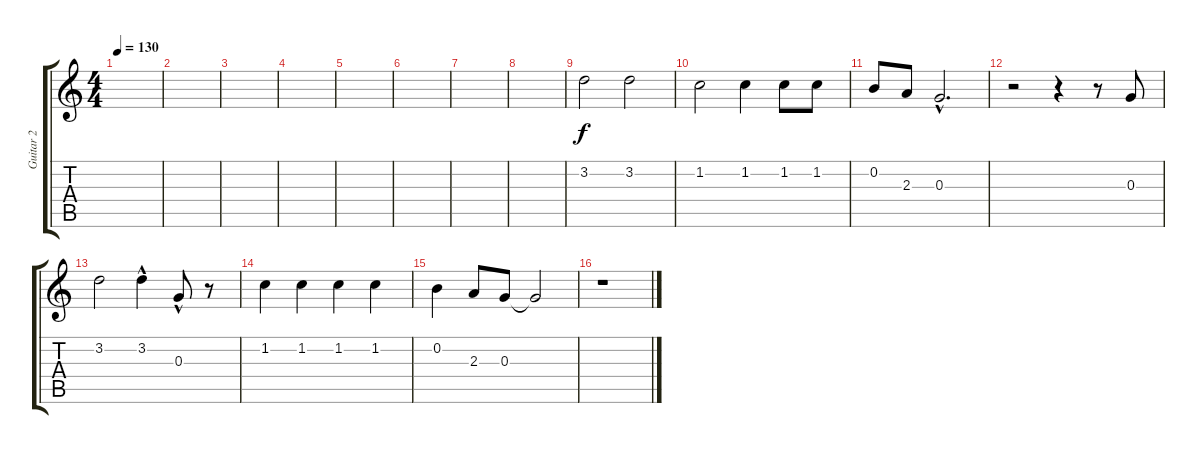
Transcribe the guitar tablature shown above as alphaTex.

\track ("Guitar 2" "Guitar 2") {instrument electricguitarclean}
\staff {score tabs}
\tuning (E4 B3 G3 D3 A2 E2) {hide}
\ts (4 4)
\tempo 130
\clef g2
\ks c
|
|
|
|
|
|
|
|
3.2.2 3.2.2 |
1.2.2 1.2.4 1.2.8 1.2.8 |
0.2.8 2.3.8 0.3{hac}.2{d} |
r.2 r.4 r.8 0.3.8 |
3.2.2 3.2{hac}.4 0.3{hac}.8 r.8 |
1.2.4 1.2.4 1.2.4 1.2.4 |
0.2.4 2.3.8 0.3.8 0.3{t}.2 |
r.1
